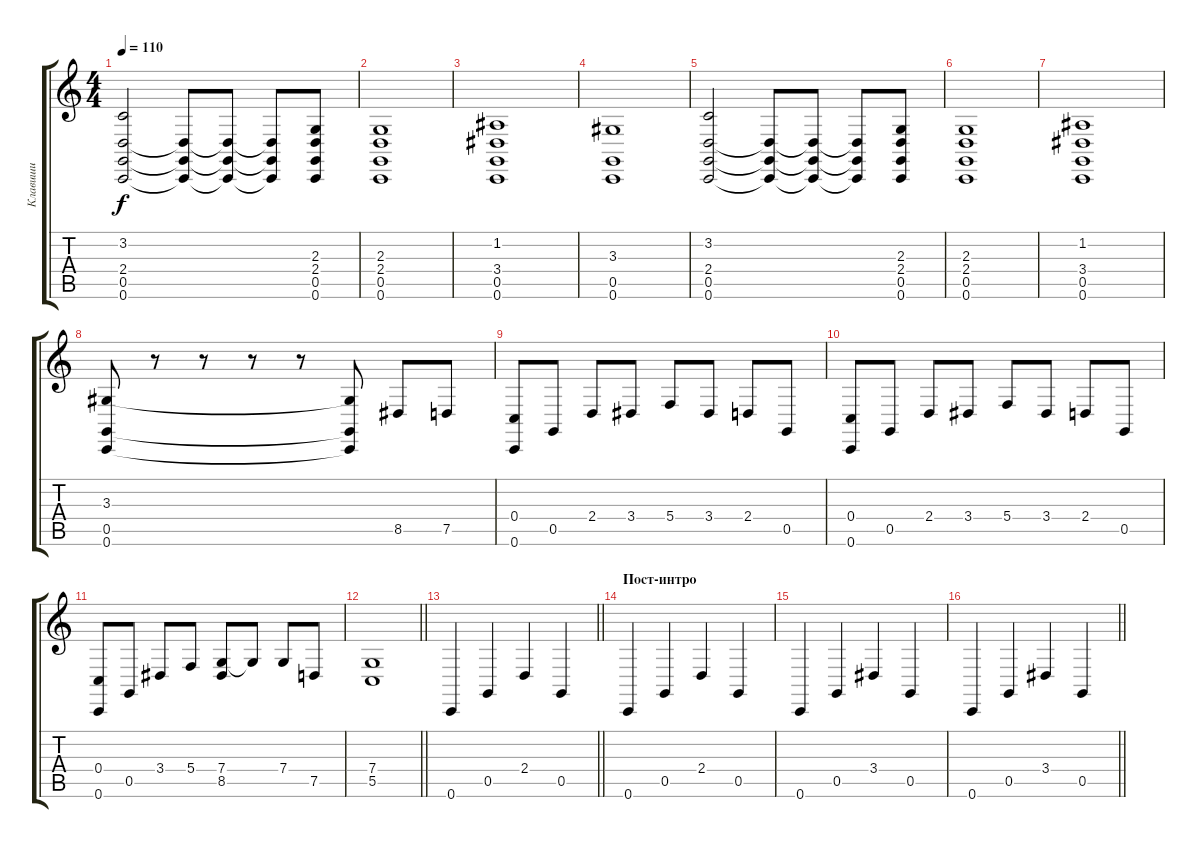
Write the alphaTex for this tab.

\track ("Клавиши" "Клавиши") {instrument electricgrandpiano}
\staff {score tabs}
\tuning (D4 A3 F3 C3 G2 C2) {hide}
\ts (4 4)
\tempo 110
\clef g2
\ks c
(3.2 2.4 0.5 0.6).2{dy f} (2.4{t} 0.5{t} 0.6{t}).8 (2.4{t} 0.5{t} 0.6{t}).8 (2.4{t} 0.5{t} 0.6{t}).8 (2.3 2.4 0.5 0.6).8 |
(2.3 2.4 0.5 0.6).1 |
(1.2 3.4 0.5 0.6).1 |
(3.3 0.5 0.6).1 |
(3.2 2.4 0.5 0.6).2 (2.4{t} 0.5{t} 0.6{t}).8 (2.4{t} 0.5{t} 0.6{t}).8 (2.4{t} 0.5{t} 0.6{t}).8 (2.3 2.4 0.5 0.6).8 |
(2.3 2.4 0.5 0.6).1 |
(1.2 3.4 0.5 0.6).1 |
(3.3 0.5 0.6).8 r.8 r.8 r.8 r.8 (3.3{t} 0.5{t} 0.6{t}).8 8.5.8 7.5.8 |
(0.4 0.6).8 0.5.8 2.4.8 3.4.8 5.4.8 3.4.8 2.4.8 0.5.8 |
(0.4 0.6).8 0.5.8 2.4.8 3.4.8 5.4.8 3.4.8 2.4.8 0.5.8 |
(0.4 0.6).8 0.5.8 3.4.8 5.4.8 (7.4 8.5).8 7.4{t}.8 7.4.8 7.5.8 |
\barLineRight lightlight
(7.4 5.5).1 |
\barLineRight lightlight
0.6.4 0.5.4 2.4.4 0.5.4 |
\section ("" "Пост-интро")
0.6.4 0.5.4 2.4.4 0.5.4 |
0.6.4 0.5.4 3.4.4 0.5.4 |
\barLineRight lightlight
0.6.4 0.5.4 3.4.4 0.5.4
